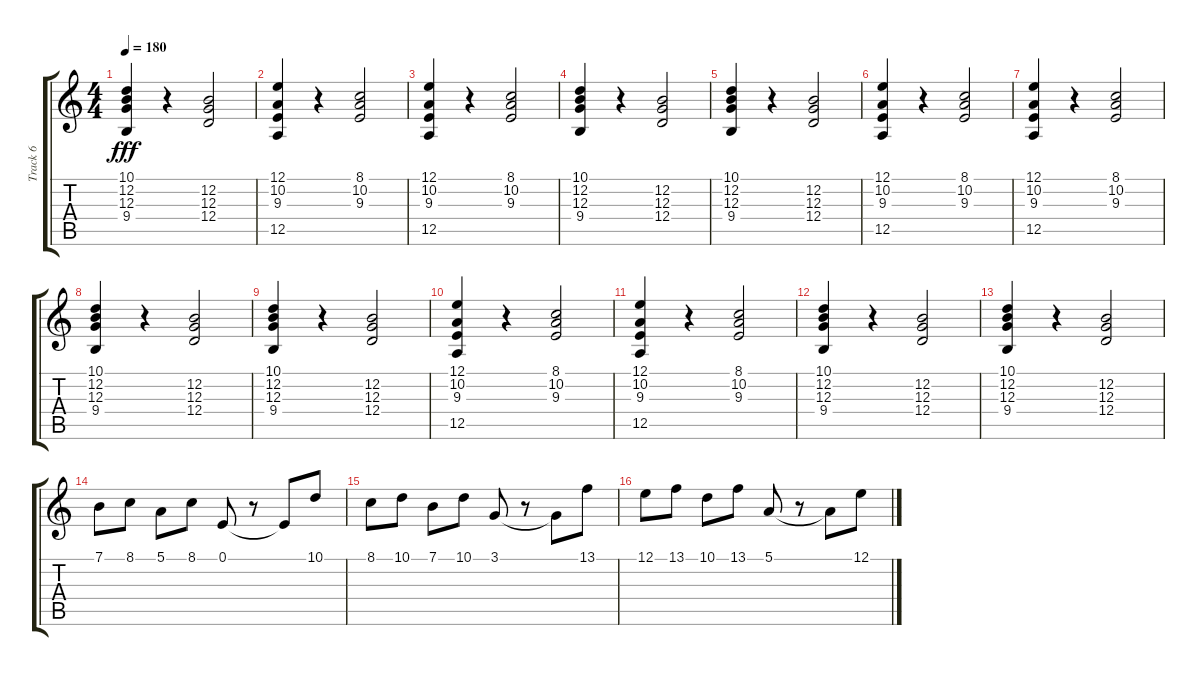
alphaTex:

\track ("Track 6" "Track 6") {instrument stringensemble1}
\staff {score tabs}
\tuning (E4 B3 G3 D3 A2 E2) {hide}
\ts (4 4)
\tempo 180
\clef g2
\ks c
(10.1 12.2 12.3 9.4).4{dy fff} r.4 (12.2 12.3 12.4).2 |
(12.1 10.2 9.3 12.5).4 r.4 (8.1 10.2 9.3).2 |
(12.1 10.2 9.3 12.5).4 r.4 (8.1 10.2 9.3).2 |
(10.1 12.2 12.3 9.4).4 r.4 (12.2 12.3 12.4).2 |
(10.1 12.2 12.3 9.4).4 r.4 (12.2 12.3 12.4).2 |
(12.1 10.2 9.3 12.5).4 r.4 (8.1 10.2 9.3).2 |
(12.1 10.2 9.3 12.5).4 r.4 (8.1 10.2 9.3).2 |
(10.1 12.2 12.3 9.4).4 r.4 (12.2 12.3 12.4).2 |
(10.1 12.2 12.3 9.4).4 r.4 (12.2 12.3 12.4).2 |
(12.1 10.2 9.3 12.5).4 r.4 (8.1 10.2 9.3).2 |
(12.1 10.2 9.3 12.5).4 r.4 (8.1 10.2 9.3).2 |
(10.1 12.2 12.3 9.4).4 r.4 (12.2 12.3 12.4).2 |
(10.1 12.2 12.3 9.4).4 r.4 (12.2 12.3 12.4).2 |
7.1.8 8.1.8 5.1.8 8.1.8 0.1.8 r.8 0.1{t}.8 10.1.8 |
8.1.8 10.1.8 7.1.8 10.1.8 3.1.8 r.8 3.1{t}.8 13.1.8 |
12.1.8 13.1.8 10.1.8 13.1.8 5.1.8 r.8 5.1{t}.8 12.1.8
